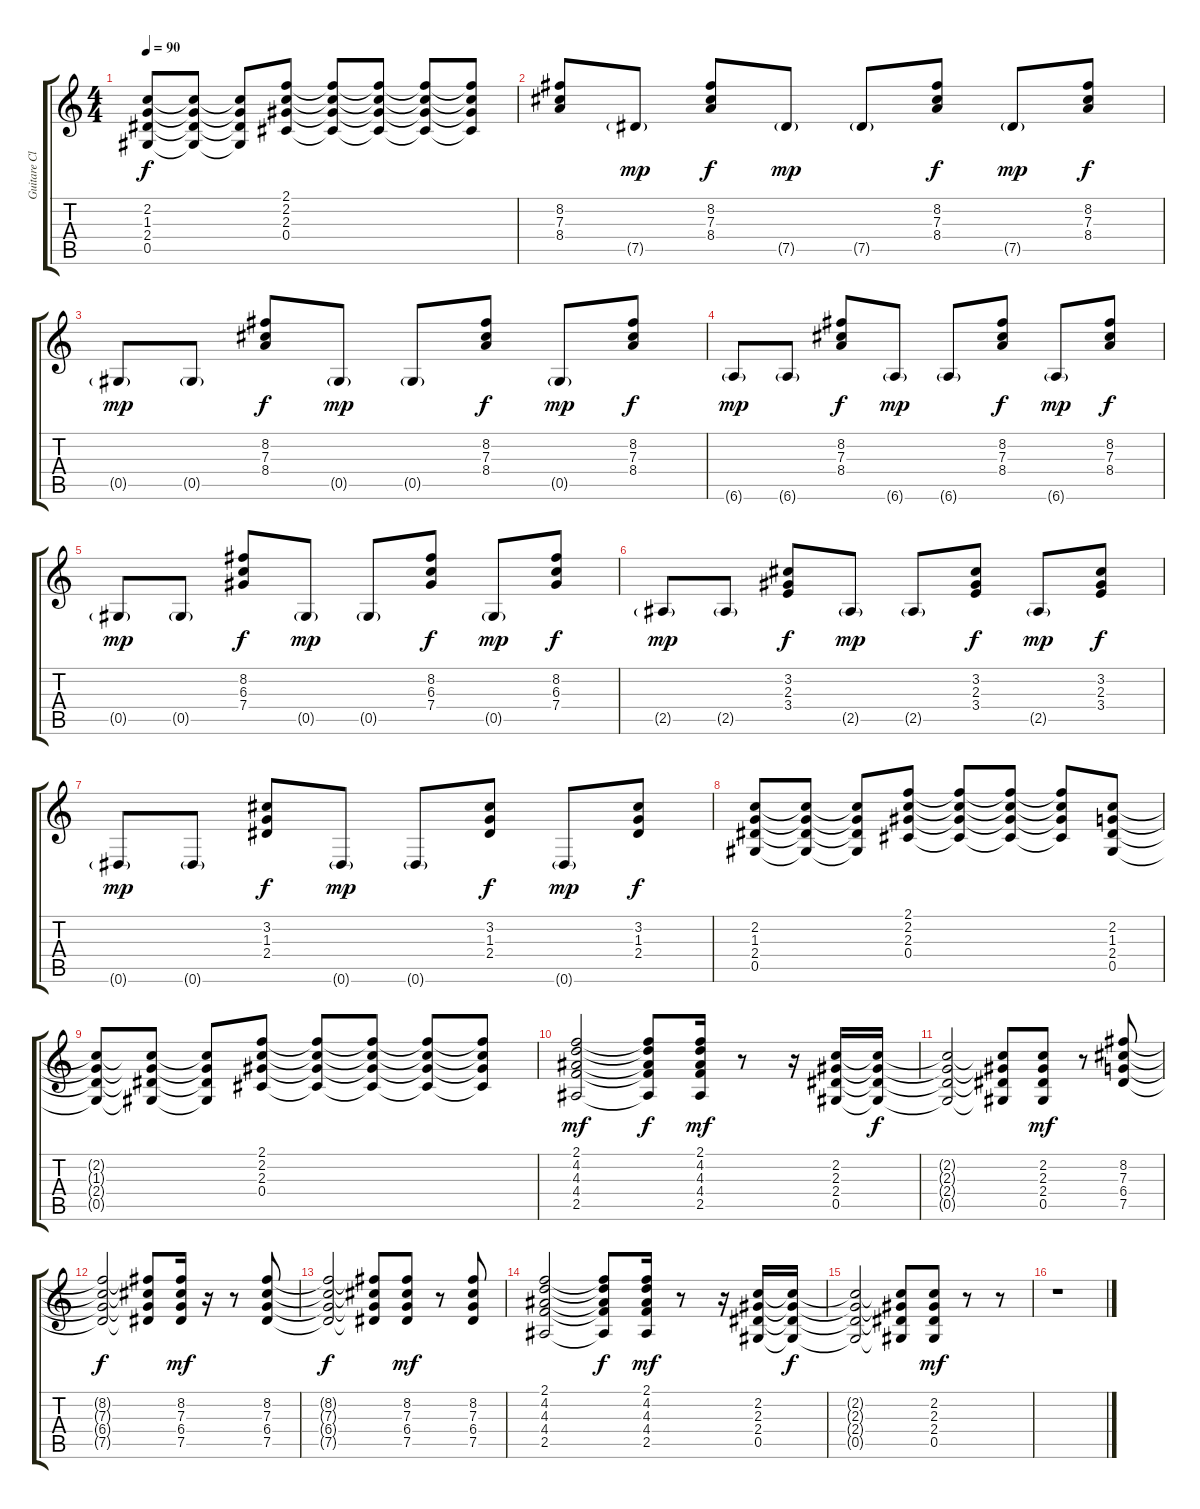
\track ("Guitare Clean/Accompagnement" "Guitare Cl") {instrument electricguitarclean}
\staff {score tabs}
\tuning (Eb4 Bb3 Gb3 Db3 Ab2 Eb2) {hide}
\ts (4 4)
\tempo 90
\clef g2
\ks c
(2.2{t} 1.3{t} 2.4{t} 0.5{t}).8{dy f} (2.2{t} 1.3{t} 2.4{t} 0.5{t}).8 (2.2{t} 1.3{t} 2.4{t} 0.5{t}).8 (2.1 2.2 2.3 0.4).8 (2.1{t} 2.2{t} 2.3{t} 0.4{t}).8 (2.1{t} 2.2{t} 2.3{t} 0.4{t}).8 (2.1{t} 2.2{t} 2.3{t} 0.4{t}).8 (2.1{t} 2.2{t} 2.3{t} 0.4{t}).8 |
(8.2 7.3 8.4).8{instrument electricguitarclean} 7.5{g}.8{dy mp} (8.2 7.3 8.4).8{dy f} 7.5{g}.8{dy mp} 7.5{g}.8 (8.2 7.3 8.4).8{dy f} 7.5{g}.8{dy mp} (8.2 7.3 8.4).8{dy f} |
0.5{g}.8{dy mp} 0.5{g}.8 (8.2 7.3 8.4).8{dy f} 0.5{g}.8{dy mp} 0.5{g}.8 (8.2 7.3 8.4).8{dy f} 0.5{g}.8{dy mp} (8.2 7.3 8.4).8{dy f} |
6.6{g}.8{dy mp} 6.6{g}.8 (8.2 7.3 8.4).8{dy f} 6.6{g}.8{dy mp} 6.6{g}.8 (8.2 7.3 8.4).8{dy f} 6.6{g}.8{dy mp} (8.2 7.3 8.4).8{dy f} |
0.5{g}.8{dy mp} 0.5{g}.8 (8.2 6.3 7.4).8{dy f} 0.5{g}.8{dy mp} 0.5{g}.8 (8.2 6.3 7.4).8{dy f} 0.5{g}.8{dy mp} (8.2 6.3 7.4).8{dy f} |
2.5{g}.8{dy mp} 2.5{g}.8 (3.2 2.3 3.4).8{dy f} 2.5{g}.8{dy mp} 2.5{g}.8 (3.2 2.3 3.4).8{dy f} 2.5{g}.8{dy mp} (3.2 2.3 3.4).8{dy f} |
0.6{g}.8{dy mp} 0.6{g}.8 (3.2 1.3 2.4).8{dy f} 0.6{g}.8{dy mp} 0.6{g}.8 (3.2 1.3 2.4).8{dy f} 0.6{g}.8{dy mp} (3.2 1.3 2.4).8{dy f} |
(2.2 1.3 2.4 0.5).8 (2.2{t} 1.3{t} 2.4{t} 0.5{t}).8 (2.2{t} 1.3{t} 2.4{t} 0.5{t}).8 (2.1 2.2 2.3 0.4).8 (2.1{t} 2.2{t} 2.3{t} 0.4{t}).8 (2.1{t} 2.2{t} 2.3{t} 0.4{t}).8 (2.1{t} 2.2{t} 2.3{t} 0.4{t}).8 (2.2 1.3 2.4 0.5).8 |
(2.2{t} 1.3{t} 2.4{t} 0.5{t}).8 (2.2{t} 1.3{t} 2.4{t} 0.5{t}).8 (2.2{t} 1.3{t} 2.4{t} 0.5{t}).8 (2.1 2.2 2.3 0.4).8 (2.1{t} 2.2{t} 2.3{t} 0.4{t}).8 (2.1{t} 2.2{t} 2.3{t} 0.4{t}).8 (2.1{t} 2.2{t} 2.3{t} 0.4{t}).8 (2.1{t} 2.2{t} 2.3{t} 0.4{t}).8 |
(2.1 4.2 4.3 4.4 2.5).2{dy mf} (2.1{t} 4.2{t} 4.3{t} 4.4{t} 2.5{t}).8{dy f} (2.1 4.2 4.3 4.4 2.5).16{dy mf} r.8 r.16 (2.2 2.3 2.4 0.5).16 (2.2{t} 2.3{t} 2.4{t} 0.5{t}).16{dy f} |
(2.2{t} 2.3{t} 2.4{t} 0.5{t}).2 (2.2{t} 2.3{t} 2.4{t} 0.5{t}).8 (2.2 2.3 2.4 0.5).8{dy mf} r.8 (8.2 7.3 6.4 7.5).8 |
(8.2{t} 7.3{t} 6.4{t} 7.5{t}).2{dy f} (8.2{t} 7.3{t} 6.4{t} 7.5{t}).8 (8.2 7.3 6.4 7.5).16{dy mf} r.16 r.8 (8.2 7.3 6.4 7.5).8 |
(8.2{t} 7.3{t} 6.4{t} 7.5{t}).2{dy f} (8.2{t} 7.3{t} 6.4{t} 7.5{t}).8 (8.2 7.3 6.4 7.5).8{dy mf} r.8 (8.2 7.3 6.4 7.5).8 |
(2.1 4.2 4.3 4.4 2.5).2 (2.1{t} 4.2{t} 4.3{t} 4.4{t} 2.5{t}).8{dy f} (2.1 4.2 4.3 4.4 2.5).16{dy mf} r.8 r.16 (2.2 2.3 2.4 0.5).16 (2.2{t} 2.3{t} 2.4{t} 0.5{t}).16{dy f} |
(2.2{t} 2.3{t} 2.4{t} 0.5{t}).2 (2.2{t} 2.3{t} 2.4{t} 0.5{t}).8 (2.2 2.3 2.4 0.5).8{dy mf} r.8 r.8 |
r.1
